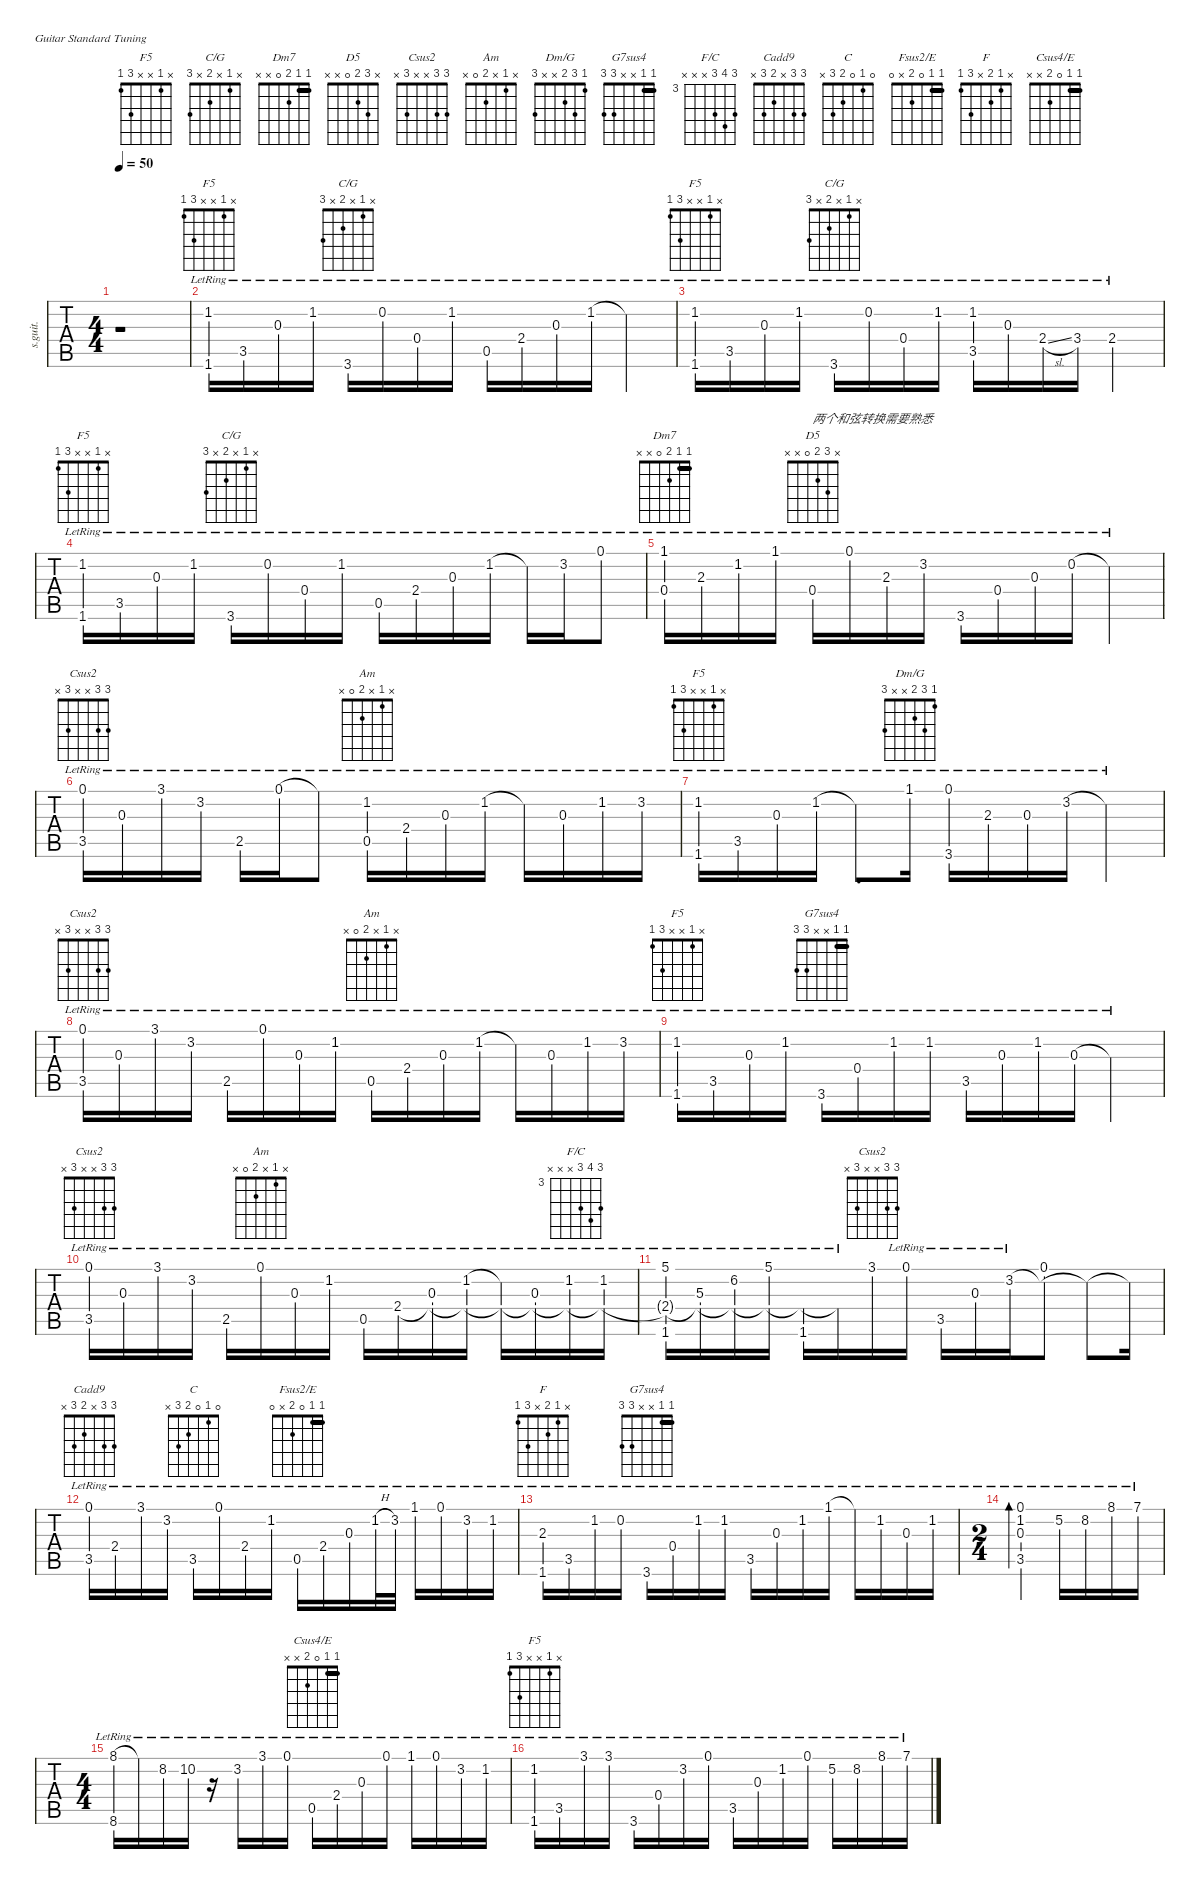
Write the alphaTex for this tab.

\defaultSystemsLayout 4
\hideDynamics
\bracketExtendMode nobrackets
\otherSystemsTrackNameOrientation horizontal
\chordDiagramsInScore
\track ("音轨 1" "s.guit.") {instrument acousticguitarsteel}
\staff {tabs}
\tuning (E4 B3 G3 D3 A2 E2)
\chord ("F5" x 1 x x 3 1)
\chord ("C/G" x 1 x 2 x 3)
\chord ("Dm7" 1 1 2 0 x x) {barre 1}
\chord ("D5" x 3 2 0 x x)
\chord ("Csus2" 3 3 x x 3 x)
\chord ("Am" x 1 x 2 0 x)
\chord ("Dm/G" 1 3 2 x x 3)
\chord ("G7sus4" 1 x x x 3 3)
\chord ("F/C" 5 6 5 x x x) {firstfret 3}
\chord ("Cadd9" 3 3 x 2 3 x)
\chord ("C" 0 1 0 2 3 x)
\chord ("Fsus2/E" 1 1 0 2 x 0) {barre 1}
\chord ("F" x 1 2 x 3 1)
\chord ("G7sus4" 1 1 x x 3 3) {barre 1}
\chord ("Csus4/E" 1 1 0 2 x x) {barre 1}
\ts (4 4)
\beaming (8 2 2 2 2)
\tempo 50
\clef g2
\ks c
r.1{dy f instrument acousticguitarsteel} |
(1.2{lr} 1.6{lr}).16{ch "F5"} 3.5{lr}.16 0.3{lr}.16 1.2{lr}.16 3.6{lr}.16{ch "C/G"} 0.2{lr}.16 0.4{lr}.16 1.2{lr}.16 0.5{lr}.16 2.4{lr}.16 0.3{lr}.16 1.2{lr}.16 1.2{lr t}.4 |
(1.2{lr} 1.6{lr}).16{ch "F5"} 3.5{lr}.16 0.3{lr}.16 1.2{lr}.16 3.6{lr}.16{ch "C/G"} 0.2{lr}.16 0.4{lr}.16 1.2{lr}.16 (1.2{lr} 3.5{lr}).16 0.3{lr}.16 2.4{sl lr}.16 3.4{lr}.16 2.4{lr}.4 |
(1.2{lr} 1.6{lr}).16{ch "F5"} 3.5{lr}.16 0.3{lr}.16 1.2{lr}.16 3.6{lr}.16{ch "C/G"} 0.2{lr}.16 0.4{lr}.16 1.2{lr}.16 0.5{lr}.16 2.4{lr}.16 0.3{lr}.16 1.2{lr}.16 1.2{lr t}.16 3.2{lr}.16 0.1{lr}.8 |
(1.1{lr} 0.4{lr}).16{ch "Dm7"} 2.3{lr}.16 1.2{lr}.16 1.1{lr}.16 0.4{lr}.16{ch "D5" txt "两个和弦转换需要熟悉"} 0.1{lr}.16 2.3{lr}.16 3.2{lr}.16 3.6{lr}.16 0.4{lr}.16 0.3{lr}.16 0.2{lr}.16 0.2{lr t}.4 |
(0.1{lr} 3.5{lr}).16{ch "Csus2"} 0.3{lr}.16 3.1{lr}.16 3.2{lr}.16 2.5{lr}.16 0.1{lr}.16 0.1{lr t}.8 (1.2{lr} 0.5{lr}).16{ch "Am"} 2.4{lr}.16 0.3{lr}.16 1.2{lr}.16 1.2{lr t}.16 0.3{lr}.16 1.2{lr}.16 3.2{lr}.16 |
(1.2{lr} 1.6{lr}).16{ch "F5"} 3.5{lr}.16 0.3{lr}.16 1.2{lr}.16 1.2{lr t}.8{d} 1.1{lr}.16{ch "Dm/G"} (0.1{lr} 3.6{lr}).16 2.3{lr}.16 0.3{lr}.16 3.2{lr}.16 3.2{lr t}.4 |
(0.1{lr} 3.5{lr}).16{ch "Csus2"} 0.3{lr}.16 3.1{lr}.16 3.2{lr}.16 2.5{lr}.16 0.1{lr}.16 0.3{lr}.16 1.2{lr}.16 0.5{lr}.16{ch "Am"} 2.4{lr}.16 0.3{lr}.16 1.2{lr}.16 1.2{lr t}.16 0.3{lr}.16 1.2{lr}.16 3.2{lr}.16 |
(1.2{lr} 1.6{lr}).16{ch "F5"} 3.5{lr}.16 0.3{lr}.16 1.2{lr}.16 3.6{lr}.16{ch "G7sus4"} 0.4{lr}.16 1.2{lr}.16 1.2{lr}.16 3.5{lr}.16 0.3{lr}.16 1.2{lr}.16 0.3{lr}.16 0.3{lr t}.4 |
(0.1{lr} 3.5{lr}).16{ch "Csus2"} 0.3{lr}.16 3.1{lr}.16 3.2{lr}.16 2.5{lr}.16 0.1{lr}.16{ch "Am"} 0.3{lr}.16 1.2{lr}.16 0.5{lr}.16 2.4{lr}.16 (0.3{lr} 2.4{lr t}).16 (1.2{lr} 2.4{lr t}).16 (1.2{lr t} 2.4{lr t}).16 (2.4{lr t} 0.3).16 (2.4{lr t} 1.2).16{ch "F/C"} (2.4{lr t} 1.2).16 |
(5.1{lr} 1.6{lr} 2.4{lr t}).16 (5.3{lr} 2.4{lr t}).16 (6.2{lr} 2.4{lr t}).16 (5.1{lr} 2.4{lr t}).16 (1.6{lr} 2.4{lr t}).16 2.4{lr t}.16 3.1.16{ch "Csus2" dy mf} 0.1{lr}.16{dy f} 3.5{lr}.16 0.3{lr}.16 3.2{lr}.16 (3.2{t} 0.1).8 3.2{t}.8 3.2{t}.16 |
(3.5{lr} 0.1{lr}).16{ch "Cadd9"} 2.4{lr}.16 3.1{lr}.16 3.2{lr}.16 3.5{lr}.16{ch "C"} 0.1{lr}.16{dy mf} 2.4{lr}.16{dy f} 1.2{lr}.16{dy mf} 0.5{lr}.16{ch "Fsus2/E" dy f} 2.4{lr}.16 0.3{lr}.16 1.2{h lr}.32 3.2{lr}.32 1.1{lr}.16 0.1{lr}.16 3.2{lr}.16 1.2{lr}.16 |
(2.3{lr} 1.6{lr}).16{ch "F"} 3.5{lr}.16 1.2{lr}.16 0.2{lr}.16 3.6{lr}.16{ch "G7sus4"} 0.4{lr}.16 1.2{lr}.16 1.2{lr}.16 3.5{lr}.16 0.3{lr}.16 1.2{lr}.16 1.1{lr}.16 1.1{lr t}.16 1.2{lr}.16 0.3{lr}.16 1.2{lr}.16 |
\ts (2 4)
\beaming (8 2 2)
(0.1{lr} 1.2{lr} 0.3{lr} 3.5{lr}).4{bd 240} 5.2{lr}.16 8.2{lr}.16 8.1{lr}.16 7.1{lr}.16 |
\ts (4 4)
\beaming (8 2 2 2 2)
(8.1{lr} 8.6{lr}).16 8.1{lr t}.16 8.2{lr}.16 10.2{lr}.16 r.16 3.2{lr}.16{dy mf} 3.1{lr}.16 0.1{lr}.16 0.5{lr}.16{ch "Csus4/E" dy f} 2.4{lr}.16{dy mf} 0.3{lr}.16 0.1{lr}.16{dy f} 1.1{lr}.16 0.1{lr}.16 3.2{lr}.16 1.2{lr}.16 |
(1.2{lr} 1.6{lr}).16{ch "F5"} 3.5{lr}.16 3.1{lr}.16 3.1{lr}.16 3.6{lr}.16 0.4{lr}.16 3.2{lr}.16 0.1{lr}.16 3.5{lr}.16 0.3{lr}.16 1.2{lr}.16 0.1{lr}.16{dy mp} 5.2{lr}.16{dy f} 8.2{lr}.16 8.1{lr}.16 7.1{lr}.16
